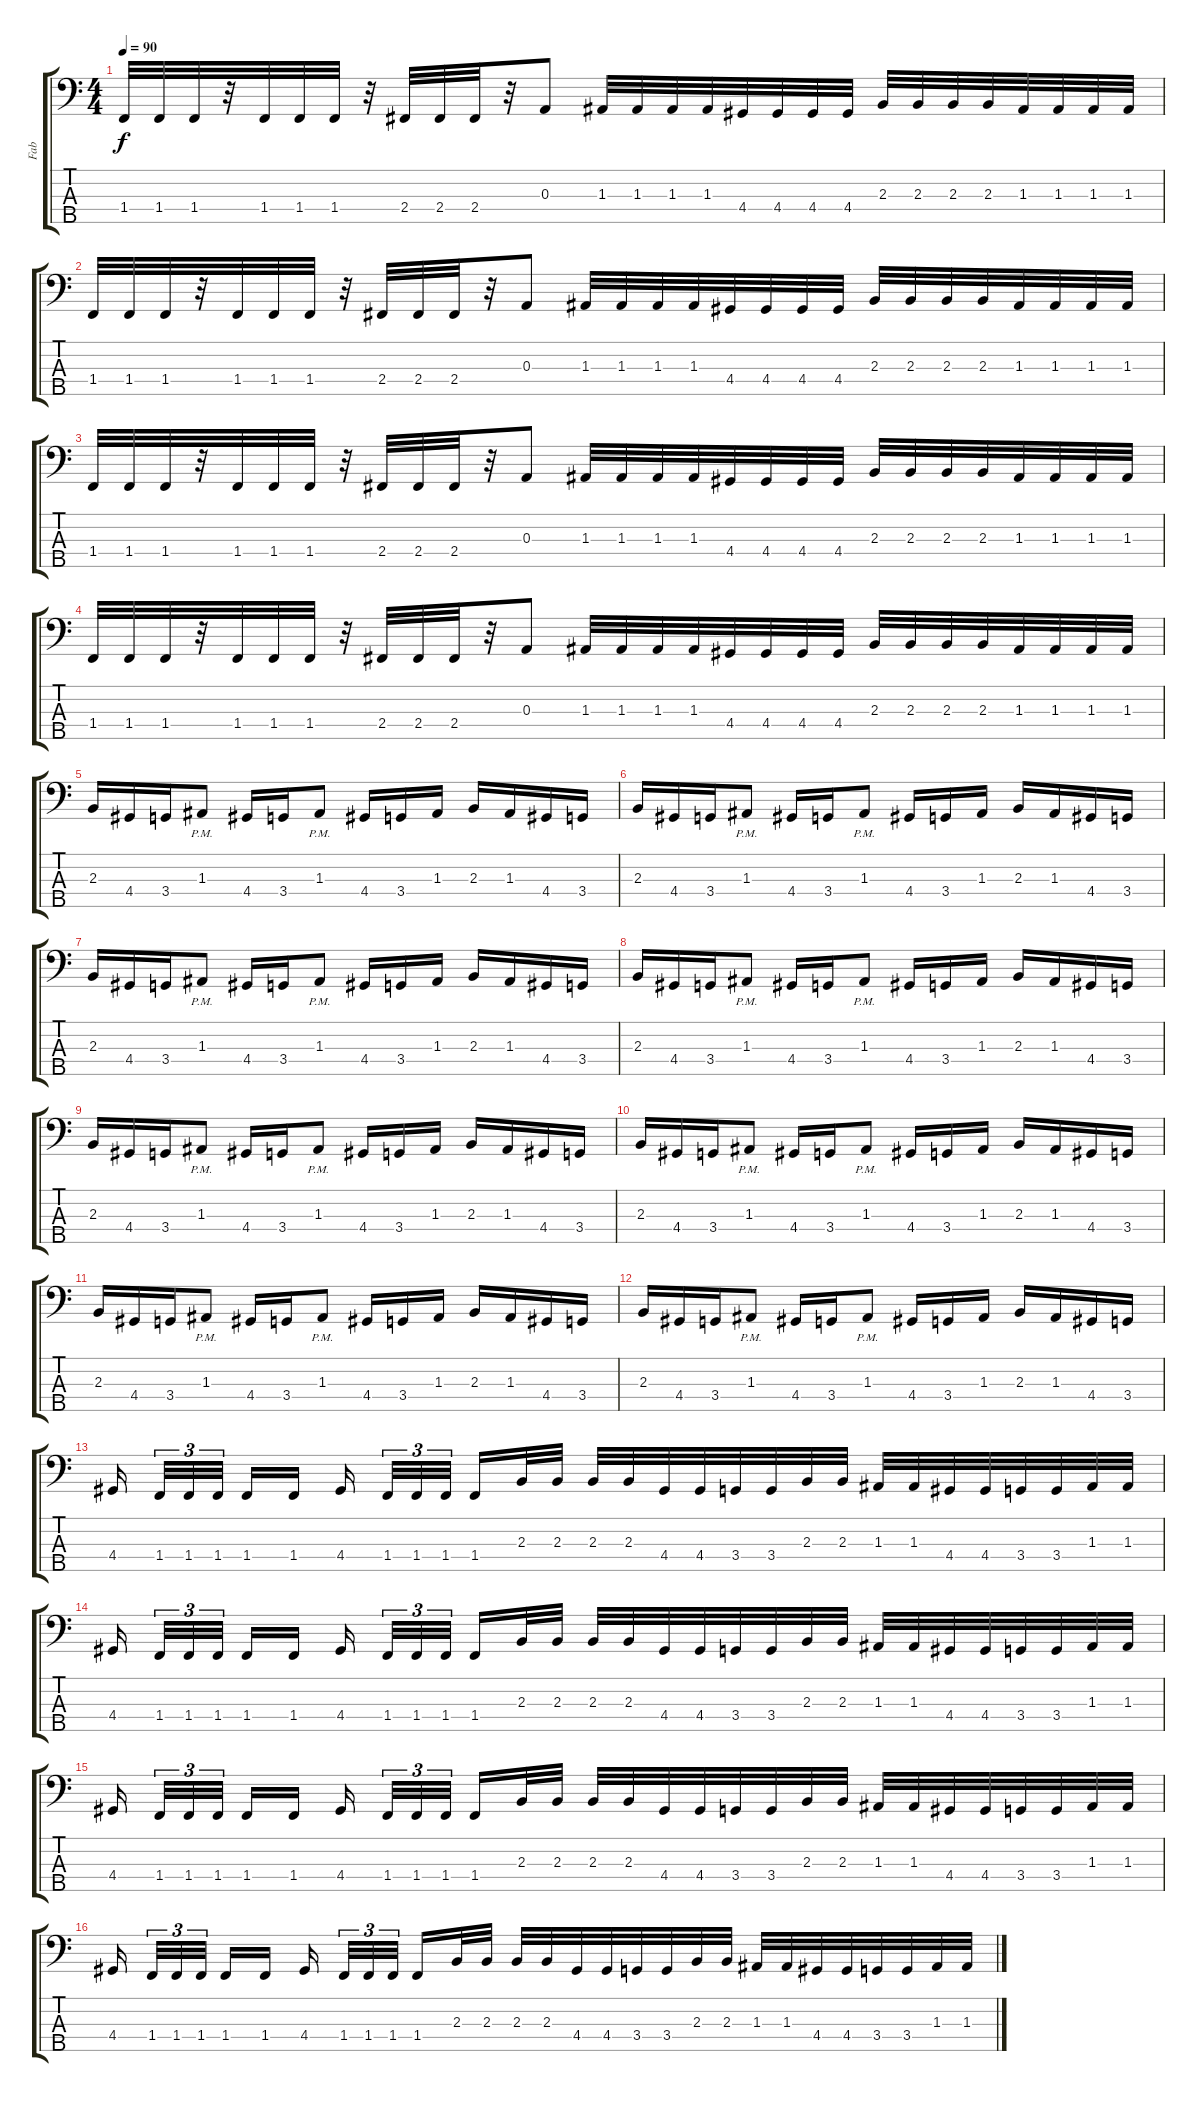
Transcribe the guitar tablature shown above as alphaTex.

\track ("Fab" "Fab") {instrument electricbassfinger}
\staff {score tabs}
\tuning (G2 D2 A1 E1 B0) {hide}
\ts (4 4)
\tempo 90
\clef f4
\ks c
1.4.32{dy f} 1.4.32 1.4.32 r.32 1.4.32 1.4.32 1.4.32 r.32 2.4.32 2.4.32 2.4.32 r.32 0.3.8 1.3.32 1.3.32 1.3.32 1.3.32 4.4.32 4.4.32 4.4.32 4.4.32 2.3.32 2.3.32 2.3.32 2.3.32 1.3.32 1.3.32 1.3.32 1.3.32 |
1.4.32 1.4.32 1.4.32 r.32 1.4.32 1.4.32 1.4.32 r.32 2.4.32 2.4.32 2.4.32 r.32 0.3.8 1.3.32 1.3.32 1.3.32 1.3.32 4.4.32 4.4.32 4.4.32 4.4.32 2.3.32 2.3.32 2.3.32 2.3.32 1.3.32 1.3.32 1.3.32 1.3.32 |
1.4.32 1.4.32 1.4.32 r.32 1.4.32 1.4.32 1.4.32 r.32 2.4.32 2.4.32 2.4.32 r.32 0.3.8 1.3.32 1.3.32 1.3.32 1.3.32 4.4.32 4.4.32 4.4.32 4.4.32 2.3.32 2.3.32 2.3.32 2.3.32 1.3.32 1.3.32 1.3.32 1.3.32 |
1.4.32 1.4.32 1.4.32 r.32 1.4.32 1.4.32 1.4.32 r.32 2.4.32 2.4.32 2.4.32 r.32 0.3.8 1.3.32 1.3.32 1.3.32 1.3.32 4.4.32 4.4.32 4.4.32 4.4.32 2.3.32 2.3.32 2.3.32 2.3.32 1.3.32 1.3.32 1.3.32 1.3.32 |
2.3.16 4.4.16 3.4.16 1.3{pm}.8 4.4.16 3.4.16 1.3{pm}.8 4.4.16 3.4.16 1.3.16 2.3.16 1.3.16 4.4.16 3.4.16 |
2.3.16 4.4.16 3.4.16 1.3{pm}.8 4.4.16 3.4.16 1.3{pm}.8 4.4.16 3.4.16 1.3.16 2.3.16 1.3.16 4.4.16 3.4.16 |
2.3.16 4.4.16 3.4.16 1.3{pm}.8 4.4.16 3.4.16 1.3{pm}.8 4.4.16 3.4.16 1.3.16 2.3.16 1.3.16 4.4.16 3.4.16 |
2.3.16 4.4.16 3.4.16 1.3{pm}.8 4.4.16 3.4.16 1.3{pm}.8 4.4.16 3.4.16 1.3.16 2.3.16 1.3.16 4.4.16 3.4.16 |
2.3.16 4.4.16 3.4.16 1.3{pm}.8 4.4.16 3.4.16 1.3{pm}.8 4.4.16 3.4.16 1.3.16 2.3.16 1.3.16 4.4.16 3.4.16 |
2.3.16 4.4.16 3.4.16 1.3{pm}.8 4.4.16 3.4.16 1.3{pm}.8 4.4.16 3.4.16 1.3.16 2.3.16 1.3.16 4.4.16 3.4.16 |
2.3.16 4.4.16 3.4.16 1.3{pm}.8 4.4.16 3.4.16 1.3{pm}.8 4.4.16 3.4.16 1.3.16 2.3.16 1.3.16 4.4.16 3.4.16 |
2.3.16 4.4.16 3.4.16 1.3{pm}.8 4.4.16 3.4.16 1.3{pm}.8 4.4.16 3.4.16 1.3.16 2.3.16 1.3.16 4.4.16 3.4.16 |
4.4.16 1.4.32{tu (3 2)} 1.4.32{tu (3 2)} 1.4.32{tu (3 2)} 1.4.16 1.4.16 4.4.16 1.4.32{tu (3 2)} 1.4.32{tu (3 2)} 1.4.32{tu (3 2)} 1.4.16 2.3.32 2.3.32 2.3.32 2.3.32 4.4.32 4.4.32 3.4.32 3.4.32 2.3.32 2.3.32 1.3.32 1.3.32 4.4.32 4.4.32 3.4.32 3.4.32 1.3.32 1.3.32 |
4.4.16 1.4.32{tu (3 2)} 1.4.32{tu (3 2)} 1.4.32{tu (3 2)} 1.4.16 1.4.16 4.4.16 1.4.32{tu (3 2)} 1.4.32{tu (3 2)} 1.4.32{tu (3 2)} 1.4.16 2.3.32 2.3.32 2.3.32 2.3.32 4.4.32 4.4.32 3.4.32 3.4.32 2.3.32 2.3.32 1.3.32 1.3.32 4.4.32 4.4.32 3.4.32 3.4.32 1.3.32 1.3.32 |
4.4.16 1.4.32{tu (3 2)} 1.4.32{tu (3 2)} 1.4.32{tu (3 2)} 1.4.16 1.4.16 4.4.16 1.4.32{tu (3 2)} 1.4.32{tu (3 2)} 1.4.32{tu (3 2)} 1.4.16 2.3.32 2.3.32 2.3.32 2.3.32 4.4.32 4.4.32 3.4.32 3.4.32 2.3.32 2.3.32 1.3.32 1.3.32 4.4.32 4.4.32 3.4.32 3.4.32 1.3.32 1.3.32 |
4.4.16 1.4.32{tu (3 2)} 1.4.32{tu (3 2)} 1.4.32{tu (3 2)} 1.4.16 1.4.16 4.4.16 1.4.32{tu (3 2)} 1.4.32{tu (3 2)} 1.4.32{tu (3 2)} 1.4.16 2.3.32 2.3.32 2.3.32 2.3.32 4.4.32 4.4.32 3.4.32 3.4.32 2.3.32 2.3.32 1.3.32 1.3.32 4.4.32 4.4.32 3.4.32 3.4.32 1.3.32 1.3.32
